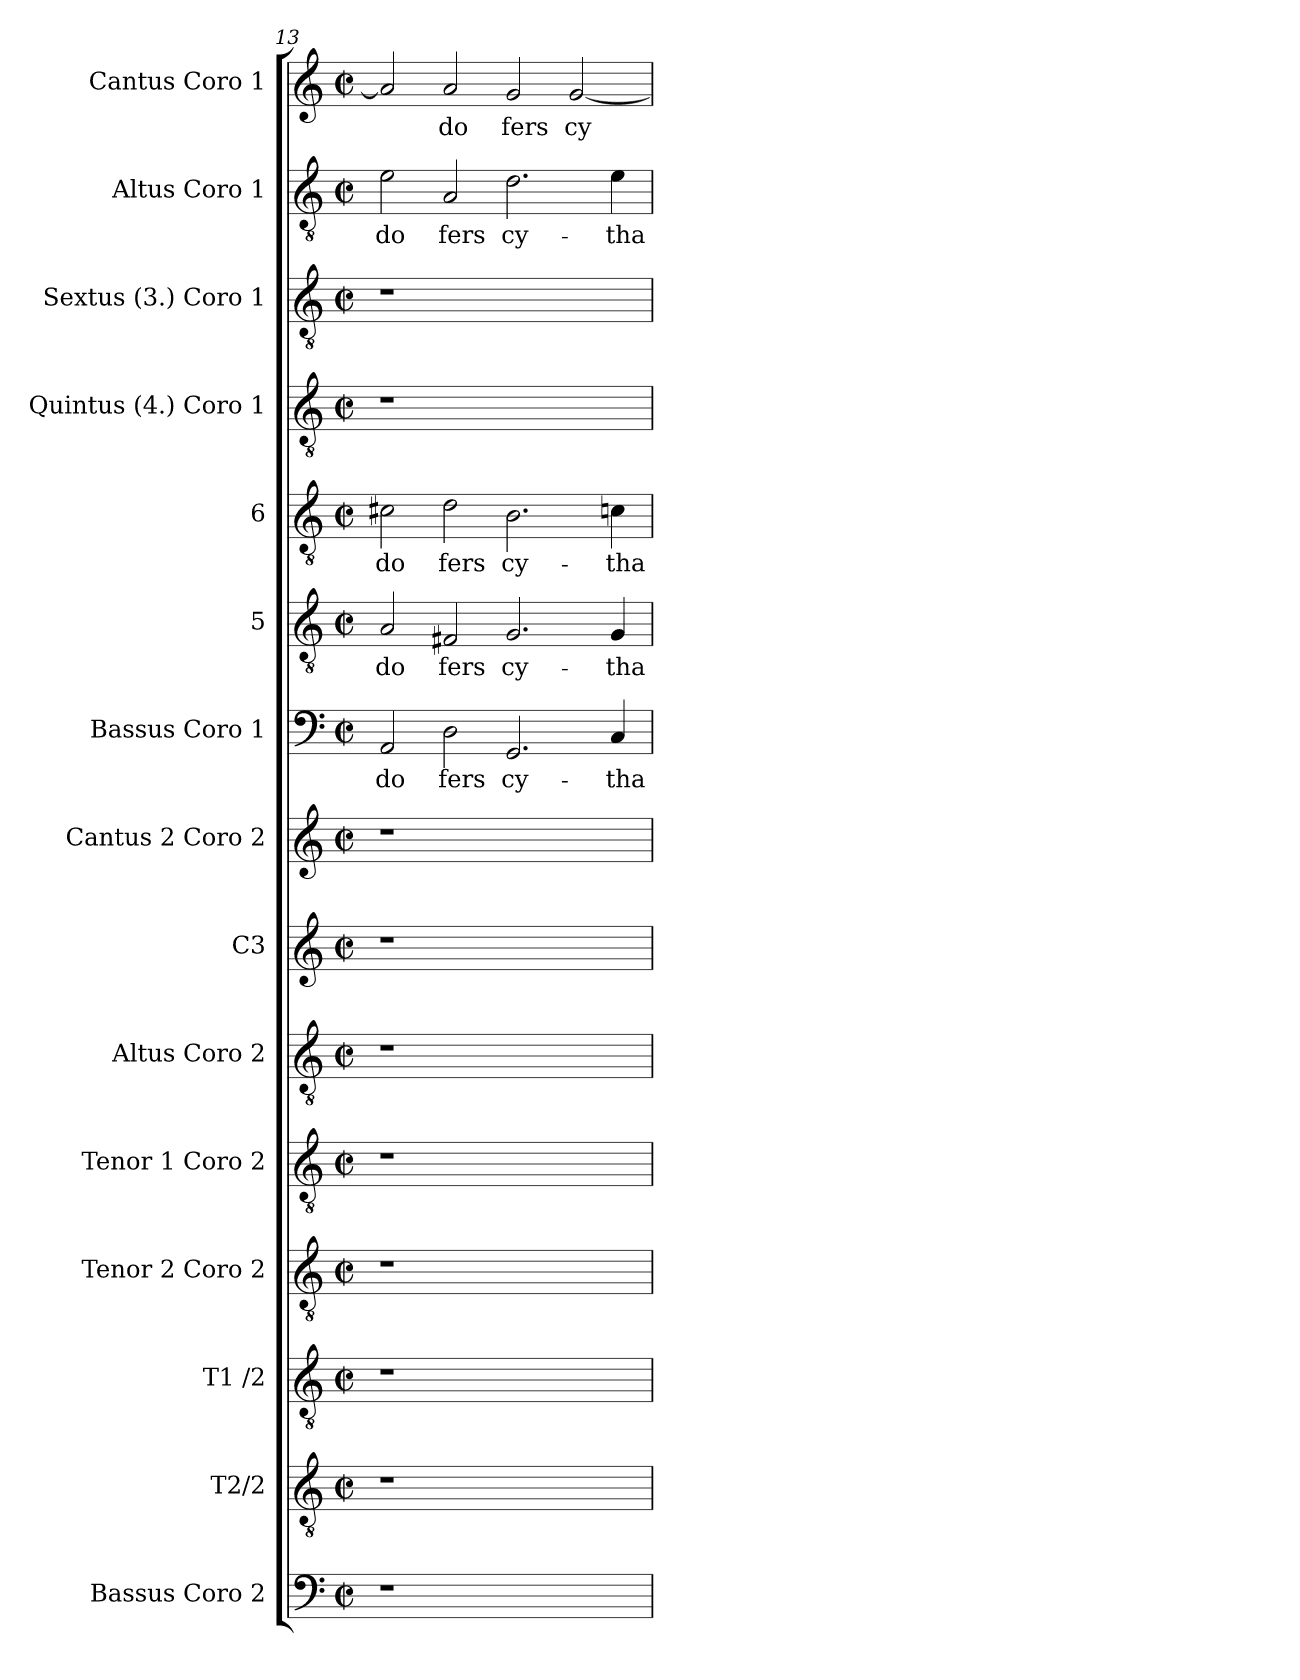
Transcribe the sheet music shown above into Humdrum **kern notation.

**kern	**kern	**kern	**kern	**kern	**kern	**kern	**kern	**kern	**text	**kern	**text	**kern	**text	**kern	**kern	**kern	**text	**kern	**text
*part15	*part14	*part13	*part12	*part11	*part10	*part9	*part8	*part7	*part7	*part6	*part6	*part5	*part5	*part4	*part3	*part2	*part2	*part1	*part1
*staff15	*staff14	*staff13	*staff12	*staff11	*staff10	*staff9	*staff8	*staff7	*staff7	*staff6	*staff6	*staff5	*staff5	*staff4	*staff3	*staff2	*staff2	*staff1	*staff1
*I"Bassus  Coro 2	*I"T2/2	*I"T1 /2	*I"Tenor 2  Coro 2	*I"Tenor 1  Coro 2	*I"Altus  Coro 2	*I"C3	*I"Cantus 2  Coro 2	*I"Bassus  Coro 1	*	*I"5	*	*I"6	*	*I"Quintus (4.)  Coro 1	*I"Sextus (3.)  Coro 1	*I"Altus  Coro 1	*	*I"Cantus  Coro 1	*
*I'B2	*I'T2/2	*I'T1 /2	*	*	*I'A2	*I'C3	*	*I'B1	*	*	*	*	*	*	*	*I'A1	*	*I'C1	*
!!LO:PB:g=z
*clefF4	*clefGv2	*clefGv2	*clefGv2	*clefGv2	*clefGv2	*clefG2	*clefG2	*clefF4	*	*clefGv2	*	*clefGv2	*	*clefGv2	*clefGv2	*clefGv2	*	*clefG2	*
*k[]	*k[]	*k[]	*k[]	*k[]	*k[]	*k[]	*k[]	*k[]	*	*k[]	*	*k[]	*	*k[]	*k[]	*k[]	*	*k[]	*
*C:	*C:	*C:	*C:	*C:	*C:	*C:	*C:	*C:	*	*C:	*	*C:	*	*C:	*C:	*C:	*	*C:	*
*M2/2	*M2/2	*M2/2	*M2/2	*M2/2	*M2/2	*M2/2	*M2/2	*M2/2	*	*M2/2	*	*M2/2	*	*M2/2	*M2/2	*M2/2	*	*M2/2	*
*met(c|)	*met(c|)	*met(c|)	*met(c|)	*met(c|)	*met(c|)	*met(c|)	*met(c|)	*met(c|)	*	*met(c|)	*	*met(c|)	*	*met(c|)	*met(c|)	*met(c|)	*	*met(c|)	*
=13	=13	=13	=13	=13	=13	=13	=13	=13	=13	=13	=13	=13	=13	=13	=13	=13	=13	=13	=13
!	!	!	!	!	!	!	!	!	!LO:LY:b:rj	!	!LO:LY:b:cj	!	!LO:LY:b:cj	!	!	!	!LO:LY:b:rj	!	!LO:LY:b:rj
1r	1r	1r	1r	1r	1r	1r	1r	2AA/	-do	2A/	-do	2c#X\	-do	1r	1r	2e\	-do	2a/]	--
!	!	!	!	!	!	!	!	!	!LO:LY:b:rj	!	!LO:LY:b:cj	!	!LO:LY:b:cj	!	!	!	!LO:LY:b:rj	!	!LO:LY:b:rj
.	.	.	.	.	.	.	.	2D\	fers	2F#X/	fers	2d\	fers	.	.	2A/	fers	2a/	-do
!	!	!	!	!	!	!	!	!	!LO:LY:b:rj	!	!LO:LY:b:cj	!	!LO:LY:b:cj	!	!	!	!LO:LY:b:rj	!	!LO:LY:b:rj
1ryy	1ryy	1ryy	1ryy	1ryy	1ryy	1ryy	1ryy	2.GG/	cy-	2.G/	cy-	2.B\	cy-	1ryy	1ryy	2.d\	cy-	2g/	fers
!	!	!	!	!	!	!	!	!	!	!	!	!	!	!	!	!	!	!	!LO:LY:b:rj
.	.	.	.	.	.	.	.	.	.	.	.	.	.	.	.	.	.	[<2g/	cy-
!	!	!	!	!	!	!	!	!	!LO:LY:b:rj	!	!LO:LY:b:cj	!	!LO:LY:b:cj	!	!	!	!LO:LY:b:rj	!	!
.	.	.	.	.	.	.	.	4C/	-tha-	4G/	-tha-	4cn\	-tha-	.	.	4e\	-tha-	.	.
=	=	=	=	=	=	=	=	=	=	=	=	=	=	=	=	=	=	=	=
*-	*-	*-	*-	*-	*-	*-	*-	*-	*-	*-	*-	*-	*-	*-	*-	*-	*-	*-	*-
